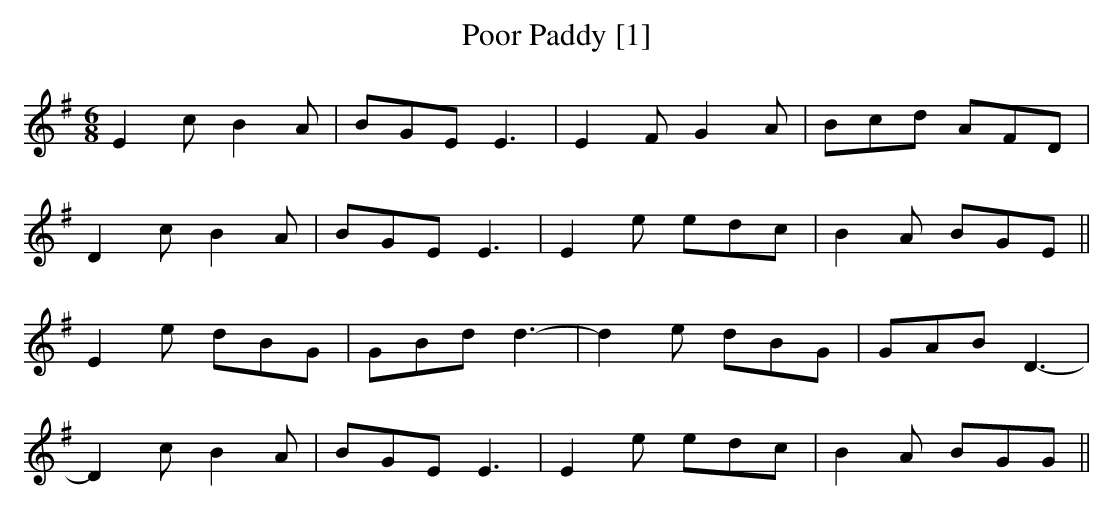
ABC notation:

X:1
T:Poor Paddy [1]
M:6/8
L:1/8
K:Emin
E2c B2A|BGE E3|E2F G2A|Bcd AFD|
D2c B2A|BGE E3|E2e edc|B2A BGE||
E2e dBG|GBd d3-|d2e dBG|GAB D3-|
D2c B2A|BGE E3|E2e edc|B2A BGG||
